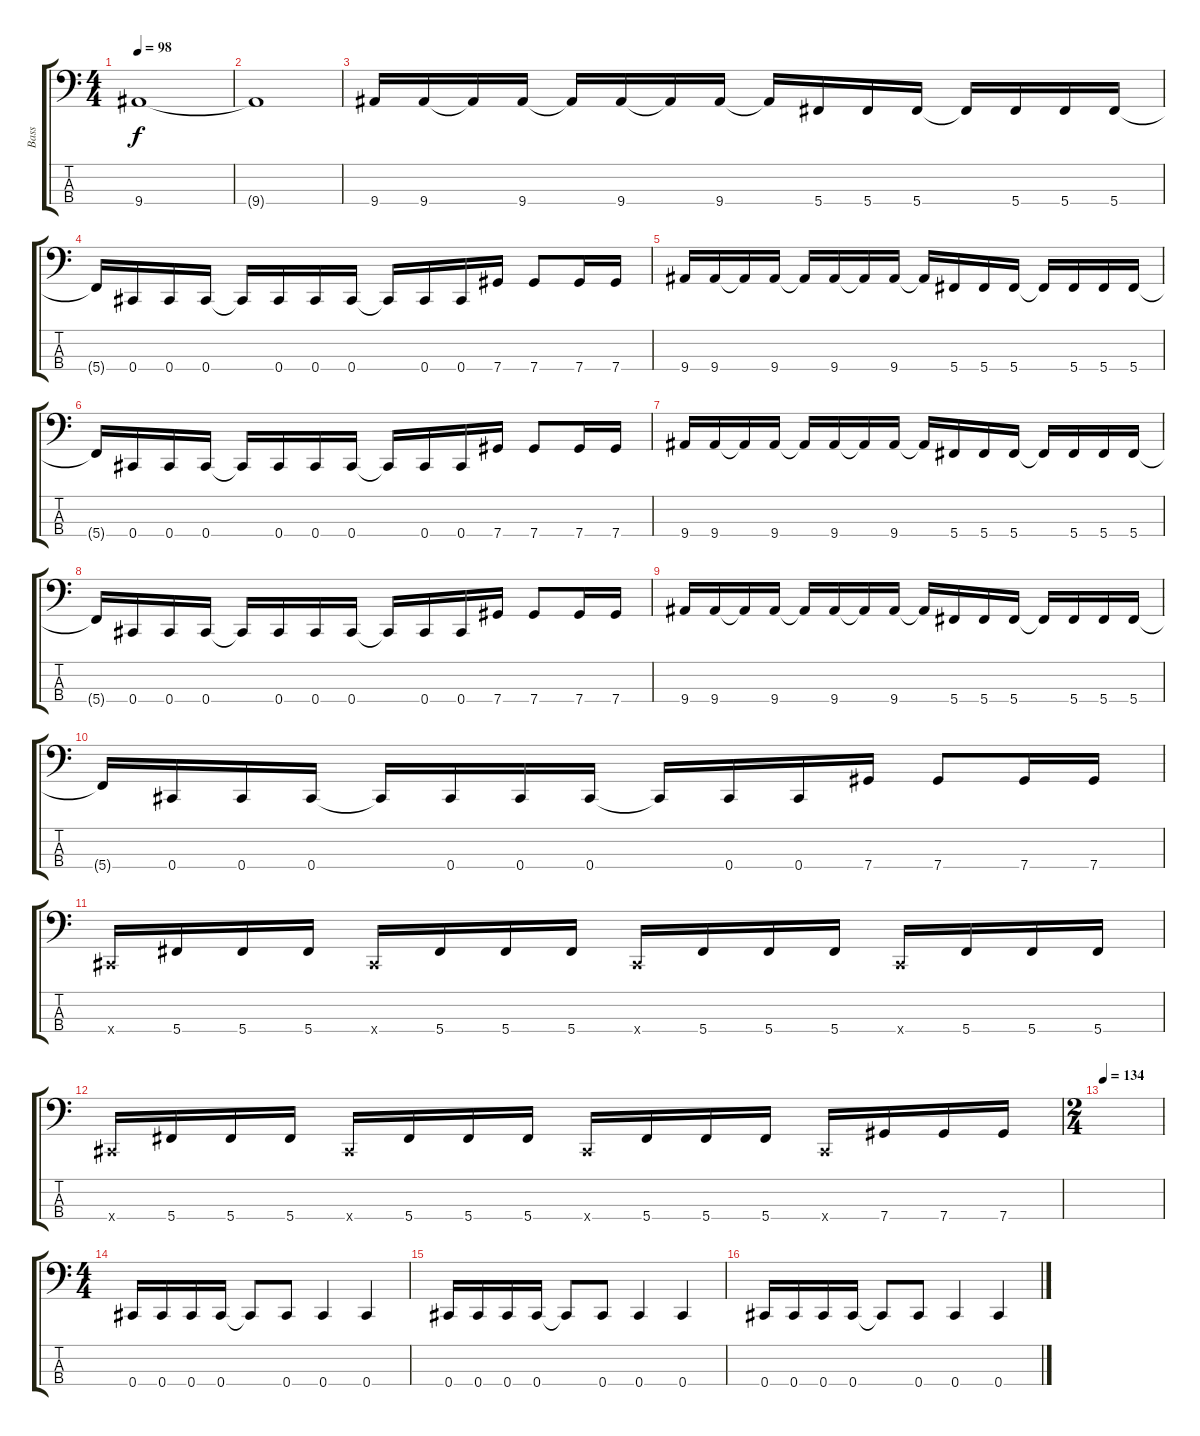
\track ("Bass" "Bass") {instrument electricbassfinger}
\staff {score tabs}
\tuning (Gb2 Db2 Ab1 Db1) {hide}
\ts (4 4)
\tempo 98
\clef f4
\ks c
9.4.1{dy f instrument electricbassfinger} |
9.4{t}.1 |
9.4.16 9.4.16 9.4{t}.16 9.4.16 9.4{t}.16 9.4.16 9.4{t}.16 9.4.16 9.4{t}.16 5.4.16 5.4.16 5.4.16 5.4{t}.16 5.4.16 5.4.16 5.4.16 |
5.4{t}.16 0.4.16 0.4.16 0.4.16 0.4{t}.16 0.4.16 0.4.16 0.4.16 0.4{t}.16 0.4.16 0.4.16 7.4.16 7.4.8 7.4.16 7.4.16 |
9.4.16 9.4.16 9.4{t}.16 9.4.16 9.4{t}.16 9.4.16 9.4{t}.16 9.4.16 9.4{t}.16 5.4.16 5.4.16 5.4.16 5.4{t}.16 5.4.16 5.4.16 5.4.16 |
5.4{t}.16 0.4.16 0.4.16 0.4.16 0.4{t}.16 0.4.16 0.4.16 0.4.16 0.4{t}.16 0.4.16 0.4.16 7.4.16 7.4.8 7.4.16 7.4.16 |
9.4.16 9.4.16 9.4{t}.16 9.4.16 9.4{t}.16 9.4.16 9.4{t}.16 9.4.16 9.4{t}.16 5.4.16 5.4.16 5.4.16 5.4{t}.16 5.4.16 5.4.16 5.4.16 |
5.4{t}.16 0.4.16 0.4.16 0.4.16 0.4{t}.16 0.4.16 0.4.16 0.4.16 0.4{t}.16 0.4.16 0.4.16 7.4.16 7.4.8 7.4.16 7.4.16 |
9.4.16 9.4.16 9.4{t}.16 9.4.16 9.4{t}.16 9.4.16 9.4{t}.16 9.4.16 9.4{t}.16 5.4.16 5.4.16 5.4.16 5.4{t}.16 5.4.16 5.4.16 5.4.16 |
5.4{t}.16 0.4.16 0.4.16 0.4.16 0.4{t}.16 0.4.16 0.4.16 0.4.16 0.4{t}.16 0.4.16 0.4.16 7.4.16 7.4.8 7.4.16 7.4.16 |
0.4{x}.16 5.4.16 5.4.16 5.4.16 0.4{x}.16 5.4.16 5.4.16 5.4.16 0.4{x}.16 5.4.16 5.4.16 5.4.16 0.4{x}.16 5.4.16 5.4.16 5.4.16 |
0.4{x}.16 5.4.16 5.4.16 5.4.16 0.4{x}.16 5.4.16 5.4.16 5.4.16 0.4{x}.16 5.4.16 5.4.16 5.4.16 0.4{x}.16 7.4.16 7.4.16 7.4.16 |
\ts (2 4)
\tempo 134
|
\ts (4 4)
0.4.16 0.4.16 0.4.16 0.4.16 0.4{t}.8 0.4.8 0.4.4 0.4.4 |
0.4.16 0.4.16 0.4.16 0.4.16 0.4{t}.8 0.4.8 0.4.4 0.4.4 |
0.4.16 0.4.16 0.4.16 0.4.16 0.4{t}.8 0.4.8 0.4.4 0.4.4
